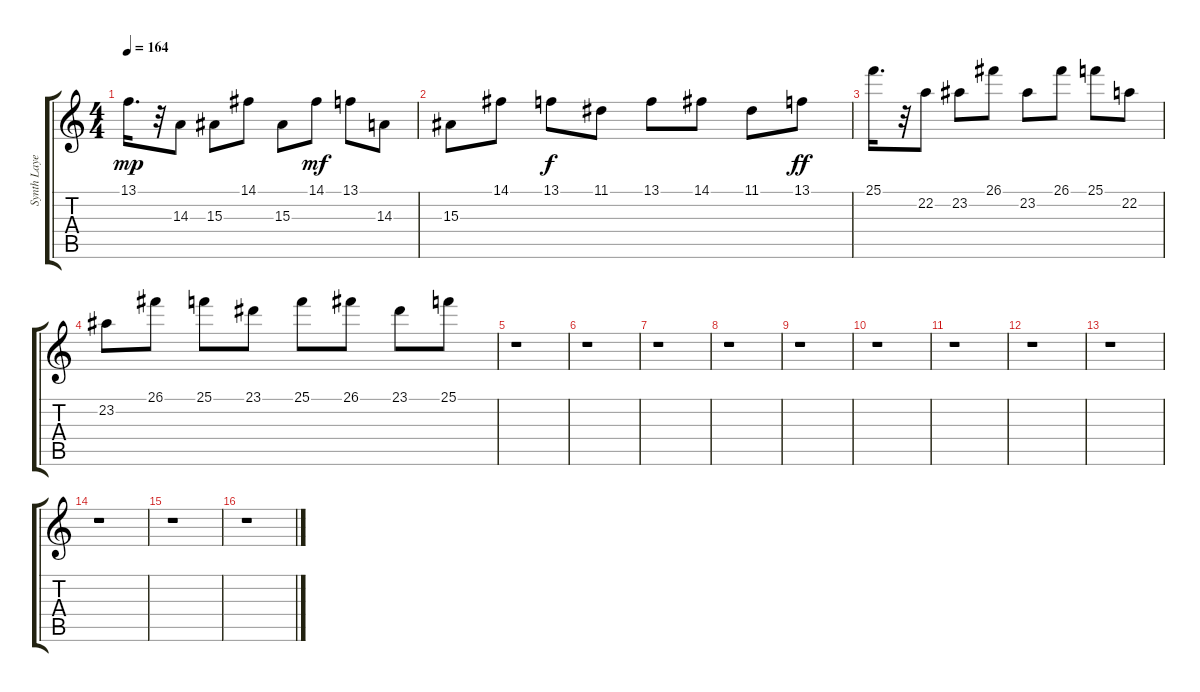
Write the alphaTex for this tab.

\track ("Synth Layer" "Synth Laye") {instrument pad7halo}
\staff {score tabs}
\tuning (E4 B3 G3 D3 A2 E2) {hide}
\ts (4 4)
\tempo 164
\clef g2
\ks c
13.1.16{d dy mp} r.32 14.3.8 15.3.8 14.1.8 15.3.8 14.1.8{dy mf} 13.1.8 14.3.8 |
15.3.8 14.1.8 13.1.8{dy f} 11.1.8 13.1.8 14.1.8 11.1.8 13.1.8{dy ff} |
25.1.16{d} r.32 22.2.8 23.2.8 26.1.8 23.2.8 26.1.8 25.1.8 22.2.8 |
23.2.8 26.1.8 25.1.8 23.1.8 25.1.8 26.1.8 23.1.8 25.1.8 |
r.1 |
r.1 |
r.1 |
r.1 |
r.1 |
r.1 |
r.1 |
r.1 |
r.1 |
r.1 |
r.1 |
r.1
